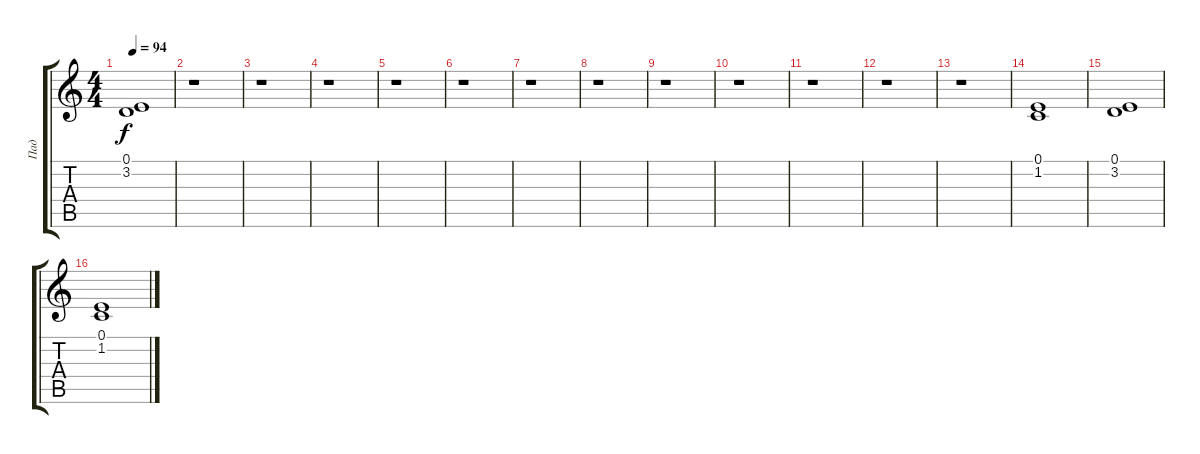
\track ("Пад" "Пад") {instrument pad2warm}
\staff {score tabs}
\tuning (E4 B3 G3 D3 A2 E2) {hide}
\ts (4 4)
\tempo 94
\clef g2
\ks c
(0.1 3.2).1{dy f} |
r.1 |
r.1 |
r.1 |
r.1 |
r.1 |
r.1 |
r.1 |
r.1 |
r.1 |
r.1 |
r.1 |
r.1 |
(0.1 1.2).1 |
(0.1 3.2).1 |
(0.1 1.2).1
